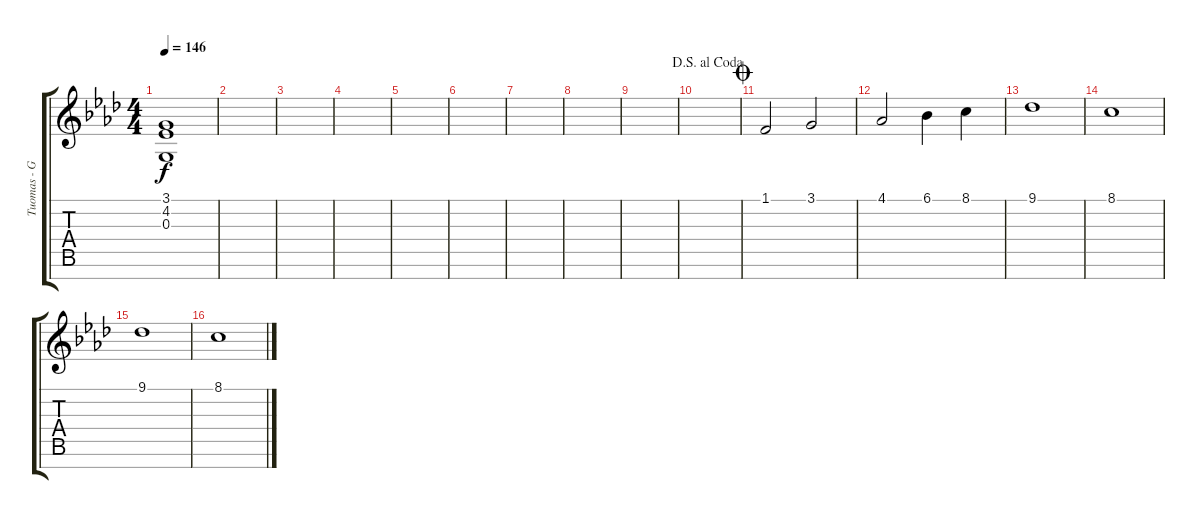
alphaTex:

\track ("Tuomas - Goblins" "Tuomas - G") {instrument fx6goblins}
\staff {score tabs}
\tuning (E4 B3 G3 D3 A2 E2 B1) {hide}
\ts (4 4)
\tempo 146
\clef g2
\ks fminor
(3.1 4.2{t} 0.3).1{dy f} |
|
|
|
|
|
|
|
|
\jump dalsegnoalcoda
|
\jump coda
1.1.2 3.1.2 |
4.1.2 6.1.4 8.1.4 |
9.1.1 |
8.1.1 |
9.1.1 |
8.1.1
